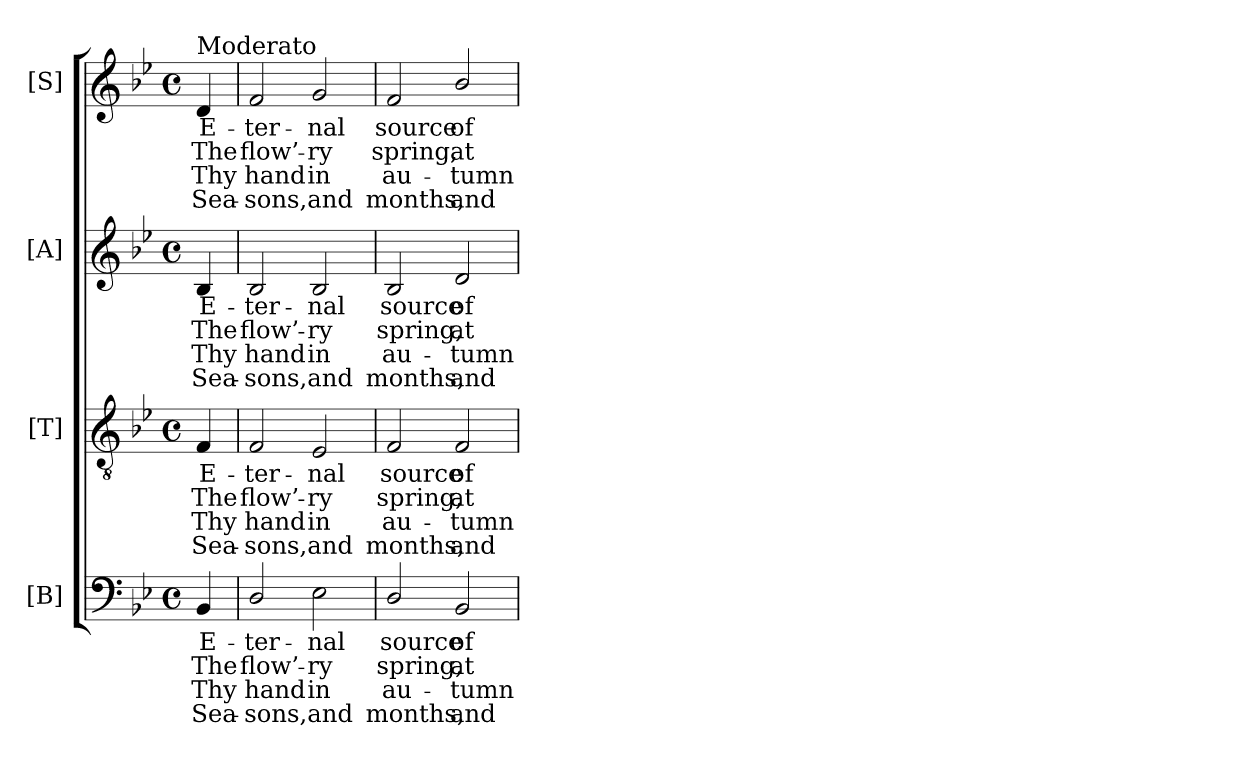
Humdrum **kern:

**kern	**text	**text	**text	**text	**kern	**text	**text	**text	**text	**kern	**text	**text	**text	**text	**kern	**text	**text	**text	**text
*part4	*part4	*part4	*part4	*part4	*part3	*part3	*part3	*part3	*part3	*part2	*part2	*part2	*part2	*part2	*part1	*part1	*part1	*part1	*part1
*staff4	*staff4	*staff4	*staff4	*staff4	*staff3	*staff3	*staff3	*staff3	*staff3	*staff2	*staff2	*staff2	*staff2	*staff2	*staff1	*staff1	*staff1	*staff1	*staff1
*I"[B]	*	*	*	*	*I"[T]	*	*	*	*	*I"[A]	*	*	*	*	*I"[S]	*	*	*	*
!!LO:PB:g=z
*clefF4	*	*	*	*	*clefGv2	*	*	*	*	*clefG2	*	*	*	*	*clefG2	*	*	*	*
*	*	*	*	*	*ITrd7c12	*	*	*	*	*	*	*	*	*	*	*	*	*	*
*k[b-e-]	*	*	*	*	*k[b-e-]	*	*	*	*	*k[b-e-]	*	*	*	*	*k[b-e-]	*	*	*	*
*B-:	*	*	*	*	*B-:	*	*	*	*	*B-:	*	*	*	*	*B-:	*	*	*	*
*M4/4	*	*	*	*	*M4/4	*	*	*	*	*M4/4	*	*	*	*	*M4/4	*	*	*	*
*met(c)	*	*	*	*	*met(c)	*	*	*	*	*met(c)	*	*	*	*	*met(c)	*	*	*	*
=	=	=	=	=	=	=	=	=	=	=	=	=	=	=	=	=	=	=	=
!	!LO:LY:b:color=#000000	!LO:LY:b:color=#000000	!LO:LY:b:color=#000000	!LO:LY:b:color=#000000	!	!	!	!	!	!	!	!	!	!	!	!	!	!	!
!	!	!	!	!	!	!LO:LY:b:color=#000000	!LO:LY:b:color=#000000	!LO:LY:b:color=#000000	!LO:LY:b:color=#000000	!	!	!	!	!	!	!	!	!	!
!	!	!	!	!	!	!	!	!	!	!	!LO:LY:b:color=#000000	!LO:LY:b:color=#000000	!LO:LY:b:color=#000000	!LO:LY:b:color=#000000	!	!	!	!	!
!	!	!	!	!	!	!	!	!	!	!	!	!	!	!	!LO:TX:a:t=Moderato	!	!	!	!
!	!	!	!	!	!	!	!	!	!	!	!	!	!	!	!	!LO:LY:b:color=#000000	!LO:LY:b:color=#000000	!LO:LY:b:color=#000000	!LO:LY:b:color=#000000
4BB-i/	E-	The	Thy	Sea-	4FFi/	E-	The	Thy	Sea-	4B-i/	E-	The	Thy	Sea-	4di/	E-	The	Thy	Sea-
=1	=1	=1	=1	=1	=1	=1	=1	=1	=1	=1	=1	=1	=1	=1	=1	=1	=1	=1	=1
!	!LO:LY:b:color=#000000	!LO:LY:b:color=#000000	!LO:LY:b:color=#000000	!LO:LY:b:color=#000000	!	!	!	!	!	!	!	!	!	!	!	!	!	!	!
!	!	!	!	!	!	!LO:LY:b:color=#000000	!LO:LY:b:color=#000000	!LO:LY:b:color=#000000	!LO:LY:b:color=#000000	!	!	!	!	!	!	!	!	!	!
!	!	!	!	!	!	!	!	!	!	!	!LO:LY:b:color=#000000	!LO:LY:b:color=#000000	!LO:LY:b:color=#000000	!LO:LY:b:color=#000000	!	!	!	!	!
!	!	!	!	!	!	!	!	!	!	!	!	!	!	!	!	!LO:LY:b:color=#000000	!LO:LY:b:color=#000000	!LO:LY:b:color=#000000	!LO:LY:b:color=#000000
2Di/	-ter-	flow’-	-hand	sons,	2FFi/	-ter-	flow’-	-hand	sons,	2B-i/	-ter-	flow’-	-hand	sons,	2fi/	-ter-	flow’-	-hand	sons,
!	!LO:LY:b:color=#000000	!LO:LY:b:color=#000000	!LO:LY:b:color=#000000	!LO:LY:b:color=#000000	!	!	!	!	!	!	!	!	!	!	!	!	!	!	!
!	!	!	!	!	!	!LO:LY:b:color=#000000	!LO:LY:b:color=#000000	!LO:LY:b:color=#000000	!LO:LY:b:color=#000000	!	!	!	!	!	!	!	!	!	!
!	!	!	!	!	!	!	!	!	!	!	!LO:LY:b:color=#000000	!LO:LY:b:color=#000000	!LO:LY:b:color=#000000	!LO:LY:b:color=#000000	!	!	!	!	!
!	!	!	!	!	!	!	!	!	!	!	!	!	!	!	!	!LO:LY:b:color=#000000	!LO:LY:b:color=#000000	!LO:LY:b:color=#000000	!LO:LY:b:color=#000000
2E-i\	-nal	-ry	in	and	2EE-i/	-nal	-ry	in	and	2B-i/	-nal	-ry	in	and	2gi/	-nal	-ry	in	and
=2	=2	=2	=2	=2	=2	=2	=2	=2	=2	=2	=2	=2	=2	=2	=2	=2	=2	=2	=2
!	!LO:LY:b:color=#000000	!LO:LY:b:color=#000000	!LO:LY:b:color=#000000	!LO:LY:b:color=#000000	!	!	!	!	!	!	!	!	!	!	!	!	!	!	!
!	!	!	!	!	!	!LO:LY:b:color=#000000	!LO:LY:b:color=#000000	!LO:LY:b:color=#000000	!LO:LY:b:color=#000000	!	!	!	!	!	!	!	!	!	!
!	!	!	!	!	!	!	!	!	!	!	!LO:LY:b:color=#000000	!LO:LY:b:color=#000000	!LO:LY:b:color=#000000	!LO:LY:b:color=#000000	!	!	!	!	!
!	!	!	!	!	!	!	!	!	!	!	!	!	!	!	!	!LO:LY:b:color=#000000	!LO:LY:b:color=#000000	!LO:LY:b:color=#000000	!LO:LY:b:color=#000000
2Di/	source	spring,	au-	-months,	2FFi/	source	spring,	au-	-months,	2B-i/	source	spring,	au-	-months,	2fi/	source	spring,	au-	-months,
!	!LO:LY:b:color=#000000	!LO:LY:b:color=#000000	!LO:LY:b:color=#000000	!LO:LY:b:color=#000000	!	!	!	!	!	!	!	!	!	!	!	!	!	!	!
!	!	!	!	!	!	!LO:LY:b:color=#000000	!LO:LY:b:color=#000000	!LO:LY:b:color=#000000	!LO:LY:b:color=#000000	!	!	!	!	!	!	!	!	!	!
!	!	!	!	!	!	!	!	!	!	!	!LO:LY:b:color=#000000	!LO:LY:b:color=#000000	!LO:LY:b:color=#000000	!LO:LY:b:color=#000000	!	!	!	!	!
!	!	!	!	!	!	!	!	!	!	!	!	!	!	!	!	!LO:LY:b:color=#000000	!LO:LY:b:color=#000000	!LO:LY:b:color=#000000	!LO:LY:b:color=#000000
2BB-i/	of	at	tumn	and	2FFi/	of	at	tumn	and	2di/	of	at	tumn	and	2b-i/	of	at	tumn	and
=	=	=	=	=	=	=	=	=	=	=	=	=	=	=	=	=	=	=	=
*-	*-	*-	*-	*-	*-	*-	*-	*-	*-	*-	*-	*-	*-	*-	*-	*-	*-	*-	*-
